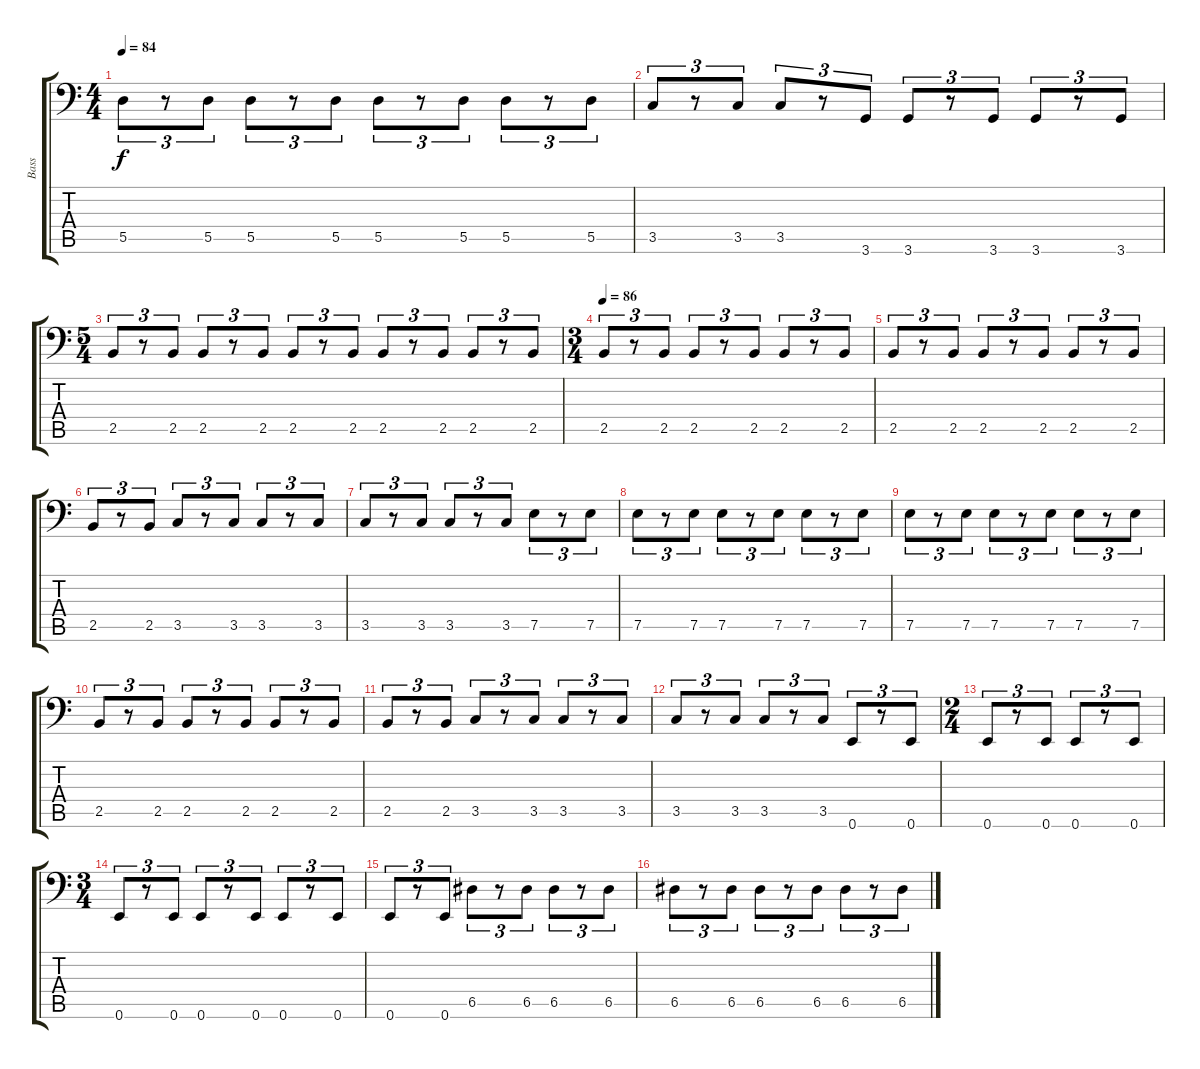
\track ("Bass" "Bass") {instrument slapbass1}
\staff {score tabs}
\tuning (E3 B2 G2 D2 A1 E1) {hide}
\ts (4 4)
\tempo 84
\clef f4
\ks c
5.5.8{tu (3 2) dy f} r.8{tu (3 2)} 5.5.8{tu (3 2)} 5.5.8{tu (3 2)} r.8{tu (3 2)} 5.5.8{tu (3 2)} 5.5.8{tu (3 2)} r.8{tu (3 2)} 5.5.8{tu (3 2)} 5.5.8{tu (3 2)} r.8{tu (3 2)} 5.5.8{tu (3 2)} |
3.5.8{tu (3 2)} r.8{tu (3 2)} 3.5.8{tu (3 2)} 3.5.8{tu (3 2)} r.8{tu (3 2)} 3.6.8{tu (3 2)} 3.6.8{tu (3 2)} r.8{tu (3 2)} 3.6.8{tu (3 2)} 3.6.8{tu (3 2)} r.8{tu (3 2)} 3.6.8{tu (3 2)} |
\ts (5 4)
2.5.8{tu (3 2)} r.8{tu (3 2)} 2.5.8{tu (3 2)} 2.5.8{tu (3 2)} r.8{tu (3 2)} 2.5.8{tu (3 2)} 2.5.8{tu (3 2)} r.8{tu (3 2)} 2.5.8{tu (3 2)} 2.5.8{tu (3 2)} r.8{tu (3 2)} 2.5.8{tu (3 2)} 2.5.8{tu (3 2)} r.8{tu (3 2)} 2.5.8{tu (3 2)} |
\ts (3 4)
\tempo 86
2.5.8{tu (3 2)} r.8{tu (3 2)} 2.5.8{tu (3 2)} 2.5.8{tu (3 2)} r.8{tu (3 2)} 2.5.8{tu (3 2)} 2.5.8{tu (3 2)} r.8{tu (3 2)} 2.5.8{tu (3 2)} |
2.5.8{tu (3 2)} r.8{tu (3 2)} 2.5.8{tu (3 2)} 2.5.8{tu (3 2)} r.8{tu (3 2)} 2.5.8{tu (3 2)} 2.5.8{tu (3 2)} r.8{tu (3 2)} 2.5.8{tu (3 2)} |
2.5.8{tu (3 2)} r.8{tu (3 2)} 2.5.8{tu (3 2)} 3.5.8{tu (3 2)} r.8{tu (3 2)} 3.5.8{tu (3 2)} 3.5.8{tu (3 2)} r.8{tu (3 2)} 3.5.8{tu (3 2)} |
3.5.8{tu (3 2)} r.8{tu (3 2)} 3.5.8{tu (3 2)} 3.5.8{tu (3 2)} r.8{tu (3 2)} 3.5.8{tu (3 2)} 7.5.8{tu (3 2)} r.8{tu (3 2)} 7.5.8{tu (3 2)} |
7.5.8{tu (3 2)} r.8{tu (3 2)} 7.5.8{tu (3 2)} 7.5.8{tu (3 2)} r.8{tu (3 2)} 7.5.8{tu (3 2)} 7.5.8{tu (3 2)} r.8{tu (3 2)} 7.5.8{tu (3 2)} |
7.5.8{tu (3 2)} r.8{tu (3 2)} 7.5.8{tu (3 2)} 7.5.8{tu (3 2)} r.8{tu (3 2)} 7.5.8{tu (3 2)} 7.5.8{tu (3 2)} r.8{tu (3 2)} 7.5.8{tu (3 2)} |
2.5.8{tu (3 2)} r.8{tu (3 2)} 2.5.8{tu (3 2)} 2.5.8{tu (3 2)} r.8{tu (3 2)} 2.5.8{tu (3 2)} 2.5.8{tu (3 2)} r.8{tu (3 2)} 2.5.8{tu (3 2)} |
2.5.8{tu (3 2)} r.8{tu (3 2)} 2.5.8{tu (3 2)} 3.5.8{tu (3 2)} r.8{tu (3 2)} 3.5.8{tu (3 2)} 3.5.8{tu (3 2)} r.8{tu (3 2)} 3.5.8{tu (3 2)} |
3.5.8{tu (3 2)} r.8{tu (3 2)} 3.5.8{tu (3 2)} 3.5.8{tu (3 2)} r.8{tu (3 2)} 3.5.8{tu (3 2)} 0.6.8{tu (3 2)} r.8{tu (3 2)} 0.6.8{tu (3 2)} |
\ts (2 4)
0.6.8{tu (3 2)} r.8{tu (3 2)} 0.6.8{tu (3 2)} 0.6.8{tu (3 2)} r.8{tu (3 2)} 0.6.8{tu (3 2)} |
\ts (3 4)
0.6.8{tu (3 2)} r.8{tu (3 2)} 0.6.8{tu (3 2)} 0.6.8{tu (3 2)} r.8{tu (3 2)} 0.6.8{tu (3 2)} 0.6.8{tu (3 2)} r.8{tu (3 2)} 0.6.8{tu (3 2)} |
0.6.8{tu (3 2)} r.8{tu (3 2)} 0.6.8{tu (3 2)} 6.5.8{tu (3 2)} r.8{tu (3 2)} 6.5.8{tu (3 2)} 6.5.8{tu (3 2)} r.8{tu (3 2)} 6.5.8{tu (3 2)} |
6.5.8{tu (3 2)} r.8{tu (3 2)} 6.5.8{tu (3 2)} 6.5.8{tu (3 2)} r.8{tu (3 2)} 6.5.8{tu (3 2)} 6.5.8{tu (3 2)} r.8{tu (3 2)} 6.5.8{tu (3 2)}
